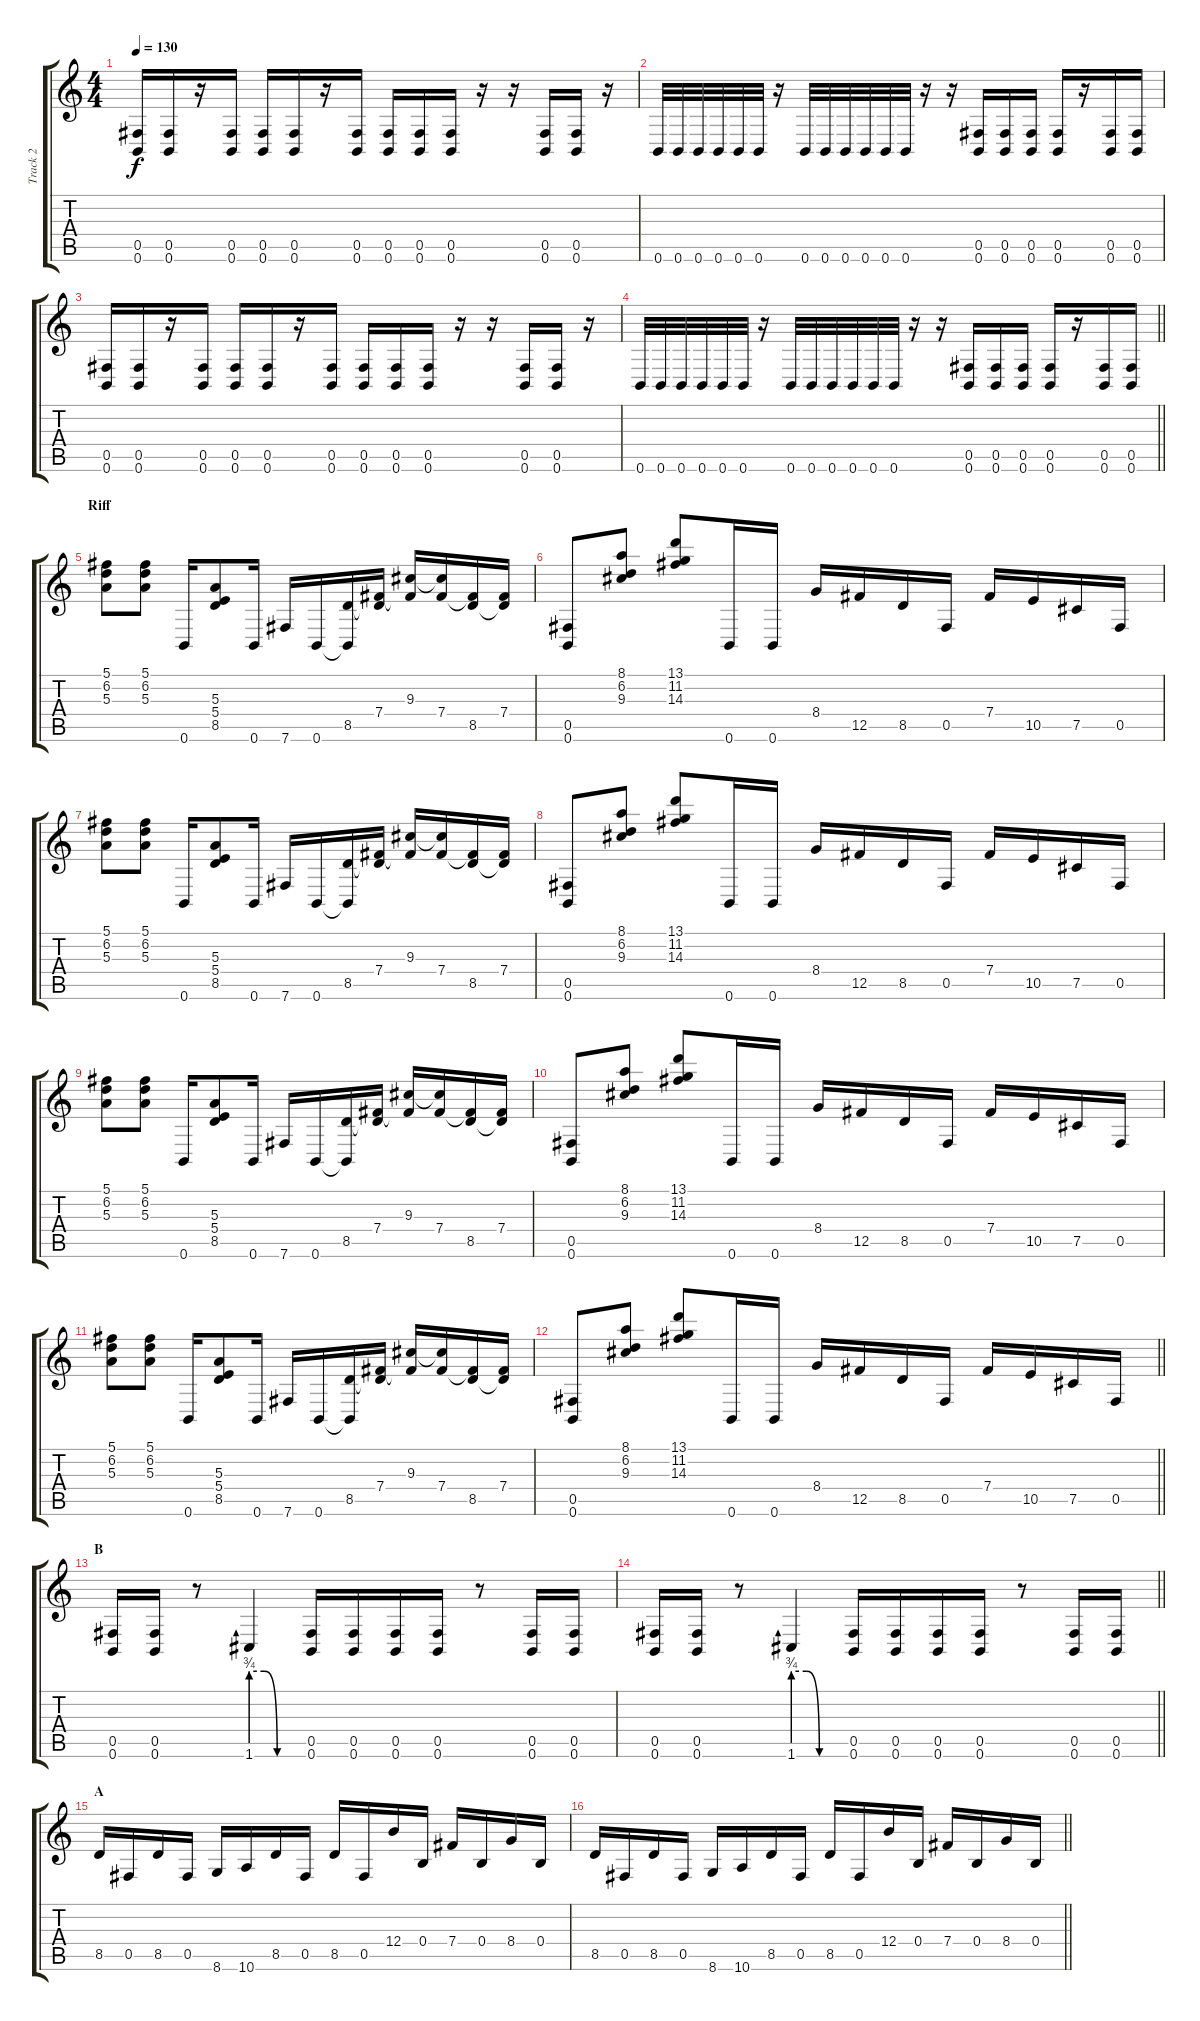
\track ("Track 2" "Track 2") {instrument overdrivenguitar}
\staff {score tabs}
\tuning (Db4 Ab3 E3 B2 Gb2 B1) {hide}
\ts (4 4)
\tempo 130
\clef g2
\ks c
(0.5 0.6).16{dy f} (0.5 0.6).16 r.16 (0.5 0.6).16 (0.5 0.6).16 (0.5 0.6).16 r.16 (0.5 0.6).16 (0.5 0.6).16 (0.5 0.6).16 (0.5 0.6).16 r.16 r.16 (0.5 0.6).16 (0.5 0.6).16 r.16 |
0.6.32 0.6.32 0.6.32 0.6.32 0.6.32 0.6.32 r.16 0.6.32 0.6.32 0.6.32 0.6.32 0.6.32 0.6.32 r.16 r.16 (0.5 0.6).16 (0.5 0.6).16 (0.5 0.6).16 (0.5 0.6).16 r.16 (0.5 0.6).16 (0.5 0.6).16 |
(0.5 0.6).16 (0.5 0.6).16 r.16 (0.5 0.6).16 (0.5 0.6).16 (0.5 0.6).16 r.16 (0.5 0.6).16 (0.5 0.6).16 (0.5 0.6).16 (0.5 0.6).16 r.16 r.16 (0.5 0.6).16 (0.5 0.6).16 r.16 |
\barLineRight lightlight
0.6.32 0.6.32 0.6.32 0.6.32 0.6.32 0.6.32 r.16 0.6.32 0.6.32 0.6.32 0.6.32 0.6.32 0.6.32 r.16 r.16 (0.5 0.6).16 (0.5 0.6).16 (0.5 0.6).16 (0.5 0.6).16 r.16 (0.5 0.6).16 (0.5 0.6).16 |
\section ("" "Riff")
(5.1 6.2 5.3).8 (5.1 6.2 5.3).8 0.6.16 (5.3 5.4 8.5).8 0.6.16 7.6.16 0.6.16 (8.5 0.6{t}).16 (7.4 8.5{t}).16 (9.3 7.4{t}).16 (9.3{t} 7.4).16 (7.4{t} 8.5).16 (7.4 8.5{t}).16 |
(0.5 0.6).8 (8.1 6.2 9.3).8 (13.1 11.2 14.3).8 0.6.16 0.6.16 8.4.16 12.5.16 8.5.16 0.5.16 7.4.16 10.5.16 7.5.16 0.5.16 |
(5.1 6.2 5.3).8 (5.1 6.2 5.3).8 0.6.16 (5.3 5.4 8.5).8 0.6.16 7.6.16 0.6.16 (8.5 0.6{t}).16 (7.4 8.5{t}).16 (9.3 7.4{t}).16 (9.3{t} 7.4).16 (7.4{t} 8.5).16 (7.4 8.5{t}).16 |
(0.5 0.6).8 (8.1 6.2 9.3).8 (13.1 11.2 14.3).8 0.6.16 0.6.16 8.4.16 12.5.16 8.5.16 0.5.16 7.4.16 10.5.16 7.5.16 0.5.16 |
(5.1 6.2 5.3).8 (5.1 6.2 5.3).8 0.6.16 (5.3 5.4 8.5).8 0.6.16 7.6.16 0.6.16 (8.5 0.6{t}).16 (7.4 8.5{t}).16 (9.3 7.4{t}).16 (9.3{t} 7.4).16 (7.4{t} 8.5).16 (7.4 8.5{t}).16 |
(0.5 0.6).8 (8.1 6.2 9.3).8 (13.1 11.2 14.3).8 0.6.16 0.6.16 8.4.16 12.5.16 8.5.16 0.5.16 7.4.16 10.5.16 7.5.16 0.5.16 |
(5.1 6.2 5.3).8 (5.1 6.2 5.3).8 0.6.16 (5.3 5.4 8.5).8 0.6.16 7.6.16 0.6.16 (8.5 0.6{t}).16 (7.4 8.5{t}).16 (9.3 7.4{t}).16 (9.3{t} 7.4).16 (7.4{t} 8.5).16 (7.4 8.5{t}).16 |
\barLineRight lightlight
(0.5 0.6).8 (8.1 6.2 9.3).8 (13.1 11.2 14.3).8 0.6.16 0.6.16 8.4.16 12.5.16 8.5.16 0.5.16 7.4.16 10.5.16 7.5.16 0.5.16 |
\section ("" "B")
(0.5 0.6).16 (0.5 0.6).16 r.8 1.6{be (custom 0 3 15 3 30 0 60 0)}.4 (0.5 0.6).16 (0.5 0.6).16 (0.5 0.6).16 (0.5 0.6).16 r.8 (0.5 0.6).16 (0.5 0.6).16 |
\barLineRight lightlight
(0.5 0.6).16 (0.5 0.6).16 r.8 1.6{be (custom 0 3 15 3 30 0 60 0)}.4 (0.5 0.6).16 (0.5 0.6).16 (0.5 0.6).16 (0.5 0.6).16 r.8 (0.5 0.6).16 (0.5 0.6).16 |
\section ("" "A")
8.5.16 0.5.16 8.5.16 0.5.16 8.6.16 10.6.16 8.5.16 0.5.16 8.5.16 0.5.16 12.4.16 0.4.16 7.4.16 0.4.16 8.4.16 0.4.16 |
\barLineRight lightlight
8.5.16 0.5.16 8.5.16 0.5.16 8.6.16 10.6.16 8.5.16 0.5.16 8.5.16 0.5.16 12.4.16 0.4.16 7.4.16 0.4.16 8.4.16 0.4.16
